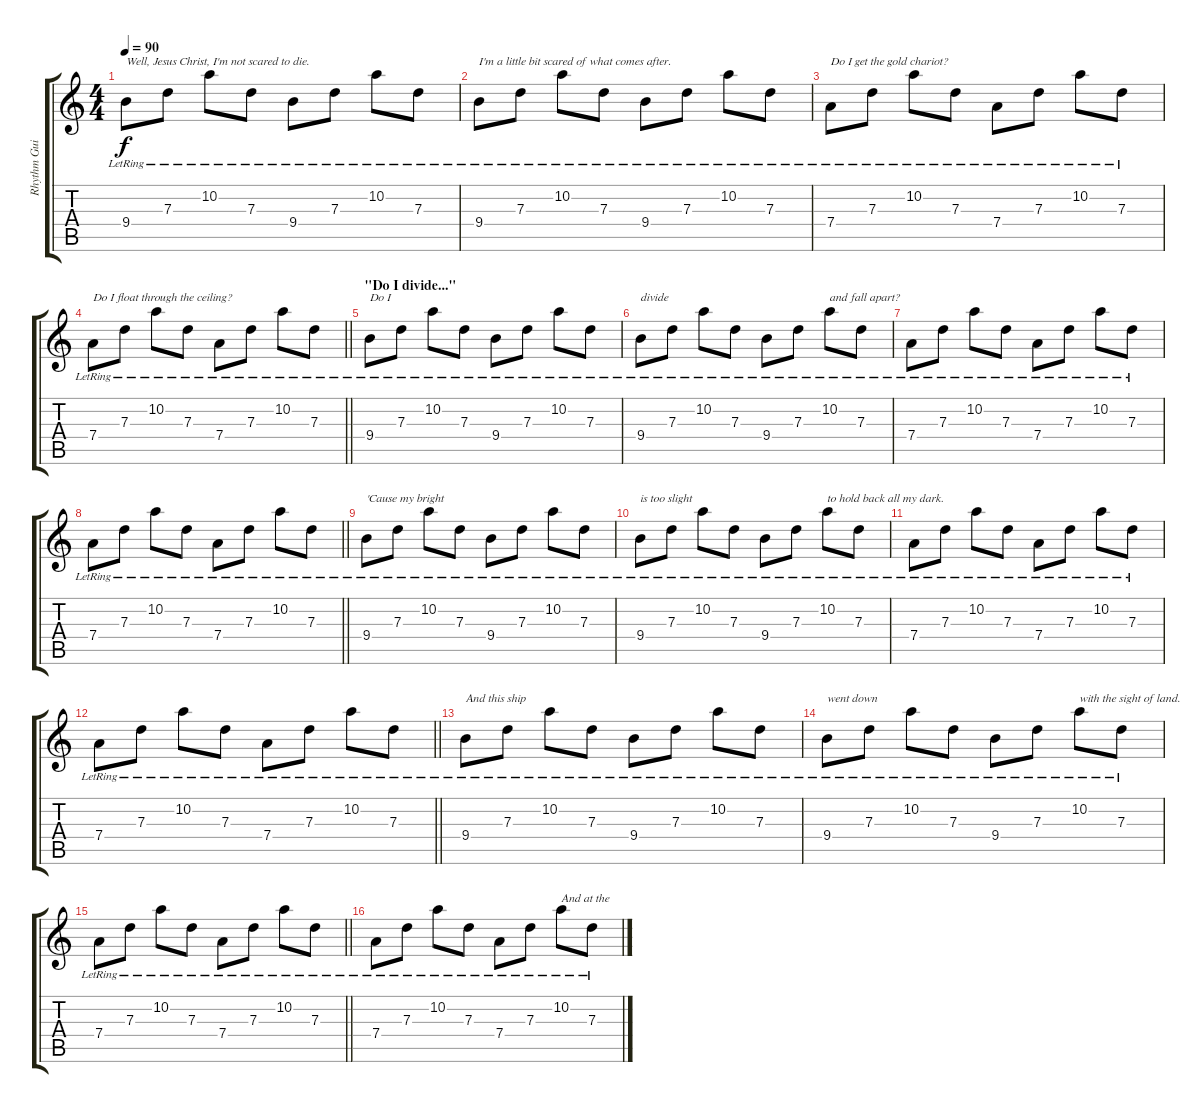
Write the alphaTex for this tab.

\track ("Rhythm Guitar" "Rhythm Gui") {instrument acousticguitarsteel}
\staff {score tabs}
\tuning (E4 B3 G3 D3 A2 E2) {hide}
\ts (4 4)
\tempo 90
\clef g2
\ks c
9.4{lr}.8{txt "Well, Jesus Christ, I'm not scared to die." dy f} 7.3{lr}.8 10.2{lr}.8 7.3{lr}.8 9.4{lr}.8 7.3{lr}.8 10.2{lr}.8 7.3{lr}.8 |
9.4{lr}.8{txt "I'm a little bit scared of what comes after."} 7.3{lr}.8 10.2{lr}.8 7.3{lr}.8 9.4{lr}.8 7.3{lr}.8 10.2{lr}.8 7.3{lr}.8 |
7.4{lr}.8{txt "Do I get the gold chariot?"} 7.3{lr}.8 10.2{lr}.8 7.3{lr}.8 7.4{lr}.8 7.3{lr}.8 10.2{lr}.8 7.3{lr}.8 |
\barLineRight lightlight
7.4{lr}.8{txt "Do I float through the ceiling?"} 7.3{lr}.8 10.2{lr}.8 7.3{lr}.8 7.4{lr}.8 7.3{lr}.8 10.2{lr}.8 7.3{lr}.8 |
\section ("" "\"Do I divide...\"")
9.4{lr}.8{txt "Do I"} 7.3{lr}.8 10.2{lr}.8 7.3{lr}.8 9.4{lr}.8 7.3{lr}.8 10.2{lr}.8 7.3{lr}.8 |
9.4{lr}.8{txt "divide"} 7.3{lr}.8 10.2{lr}.8 7.3{lr}.8 9.4{lr}.8 7.3{lr}.8 10.2{lr}.8{txt "and fall apart?"} 7.3{lr}.8 |
7.4{lr}.8 7.3{lr}.8 10.2{lr}.8 7.3{lr}.8 7.4{lr}.8 7.3{lr}.8 10.2{lr}.8 7.3{lr}.8 |
\barLineRight lightlight
7.4{lr}.8 7.3{lr}.8 10.2{lr}.8 7.3{lr}.8 7.4{lr}.8 7.3{lr}.8 10.2{lr}.8 7.3{lr}.8 |
9.4{lr}.8{txt "'Cause my bright"} 7.3{lr}.8 10.2{lr}.8 7.3{lr}.8 9.4{lr}.8 7.3{lr}.8 10.2{lr}.8 7.3{lr}.8 |
9.4{lr}.8{txt "is too slight"} 7.3{lr}.8 10.2{lr}.8 7.3{lr}.8 9.4{lr}.8 7.3{lr}.8 10.2{lr}.8{txt "to hold back all my dark."} 7.3{lr}.8 |
7.4{lr}.8 7.3{lr}.8 10.2{lr}.8 7.3{lr}.8 7.4{lr}.8 7.3{lr}.8 10.2{lr}.8 7.3{lr}.8 |
\barLineRight lightlight
7.4{lr}.8 7.3{lr}.8 10.2{lr}.8 7.3{lr}.8 7.4{lr}.8 7.3{lr}.8 10.2{lr}.8 7.3{lr}.8 |
9.4{lr}.8{txt "And this ship"} 7.3{lr}.8 10.2{lr}.8 7.3{lr}.8 9.4{lr}.8 7.3{lr}.8 10.2{lr}.8 7.3{lr}.8 |
9.4{lr}.8{txt "went down"} 7.3{lr}.8 10.2{lr}.8 7.3{lr}.8 9.4{lr}.8 7.3{lr}.8 10.2{lr}.8{txt "with the sight of land."} 7.3{lr}.8 |
\barLineRight lightlight
7.4{lr}.8 7.3{lr}.8 10.2{lr}.8 7.3{lr}.8 7.4{lr}.8 7.3{lr}.8 10.2{lr}.8 7.3{lr}.8 |
7.4{lr}.8 7.3{lr}.8 10.2{lr}.8 7.3{lr}.8 7.4{lr}.8 7.3{lr}.8 10.2{lr}.8{txt "And at the"} 7.3{lr}.8
